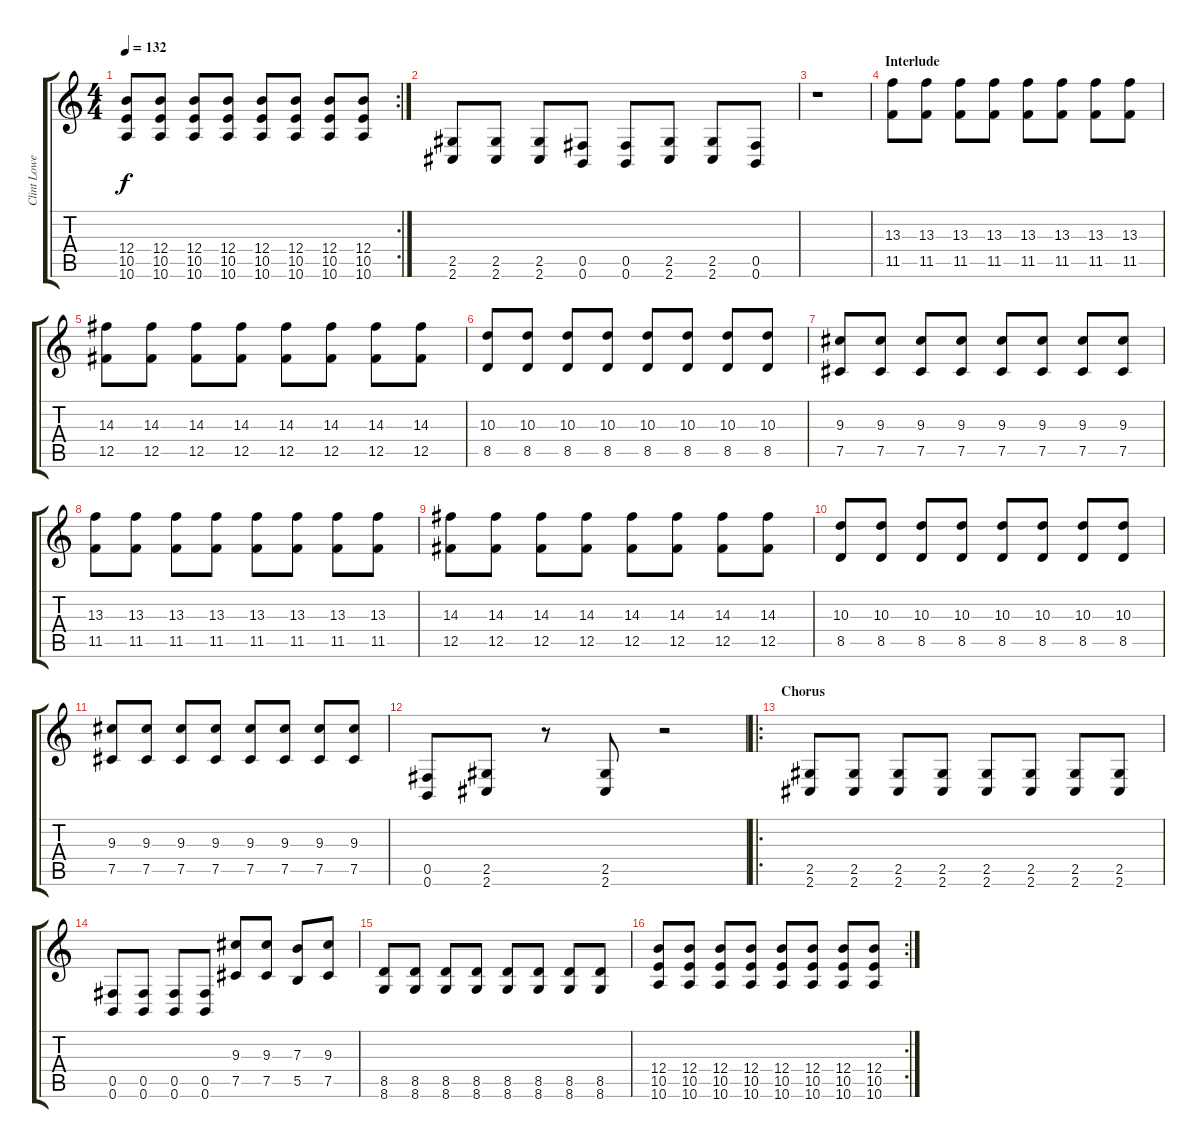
\track ("Clint Lowery" "Clint Lowe") {instrument distortionguitar}
\staff {score tabs}
\tuning (Db4 Ab3 E3 B2 Gb2 B1) {hide}
\rc 2
\ts (4 4)
\tempo 132
\clef g2
\ks c
(12.4 10.5 10.6).8{dy f} (12.4 10.5 10.6).8 (12.4 10.5 10.6).8 (12.4 10.5 10.6).8 (12.4 10.5 10.6).8 (12.4 10.5 10.6).8 (12.4 10.5 10.6).8 (12.4 10.5 10.6).8 |
(2.5 2.6).8 (2.5 2.6).8 (2.5 2.6).8 (0.5 0.6).8 (0.5 0.6).8 (2.5 2.6).8 (2.5 2.6).8 (0.5 0.6).8 |
r.1 |
\section ("" "Interlude")
(13.3 11.5).8 (13.3 11.5).8 (13.3 11.5).8 (13.3 11.5).8 (13.3 11.5).8 (13.3 11.5).8 (13.3 11.5).8 (13.3 11.5).8 |
(14.3 12.5).8 (14.3 12.5).8 (14.3 12.5).8 (14.3 12.5).8 (14.3 12.5).8 (14.3 12.5).8 (14.3 12.5).8 (14.3 12.5).8 |
(10.3 8.5).8 (10.3 8.5).8 (10.3 8.5).8 (10.3 8.5).8 (10.3 8.5).8 (10.3 8.5).8 (10.3 8.5).8 (10.3 8.5).8 |
(9.3 7.5).8 (9.3 7.5).8 (9.3 7.5).8 (9.3 7.5).8 (9.3 7.5).8 (9.3 7.5).8 (9.3 7.5).8 (9.3 7.5).8 |
(13.3 11.5).8 (13.3 11.5).8 (13.3 11.5).8 (13.3 11.5).8 (13.3 11.5).8 (13.3 11.5).8 (13.3 11.5).8 (13.3 11.5).8 |
(14.3 12.5).8 (14.3 12.5).8 (14.3 12.5).8 (14.3 12.5).8 (14.3 12.5).8 (14.3 12.5).8 (14.3 12.5).8 (14.3 12.5).8 |
(10.3 8.5).8 (10.3 8.5).8 (10.3 8.5).8 (10.3 8.5).8 (10.3 8.5).8 (10.3 8.5).8 (10.3 8.5).8 (10.3 8.5).8 |
(9.3 7.5).8 (9.3 7.5).8 (9.3 7.5).8 (9.3 7.5).8 (9.3 7.5).8 (9.3 7.5).8 (9.3 7.5).8 (9.3 7.5).8 |
(0.5 0.6).8 (2.5 2.6).8 r.8 (2.5 2.6).8 r.2 |
\ro
\section ("" "Chorus")
(2.5 2.6).8 (2.5 2.6).8 (2.5 2.6).8 (2.5 2.6).8 (2.5 2.6).8 (2.5 2.6).8 (2.5 2.6).8 (2.5 2.6).8 |
(0.5 0.6).8 (0.5 0.6).8 (0.5 0.6).8 (0.5 0.6).8 (9.3 7.5).8 (9.3 7.5).8 (7.3 5.5).8 (9.3 7.5).8 |
(8.5 8.6).8 (8.5 8.6).8 (8.5 8.6).8 (8.5 8.6).8 (8.5 8.6).8 (8.5 8.6).8 (8.5 8.6).8 (8.5 8.6).8 |
\rc 2
(12.4 10.5 10.6).8 (12.4 10.5 10.6).8 (12.4 10.5 10.6).8 (12.4 10.5 10.6).8 (12.4 10.5 10.6).8 (12.4 10.5 10.6).8 (12.4 10.5 10.6).8 (12.4 10.5 10.6).8
